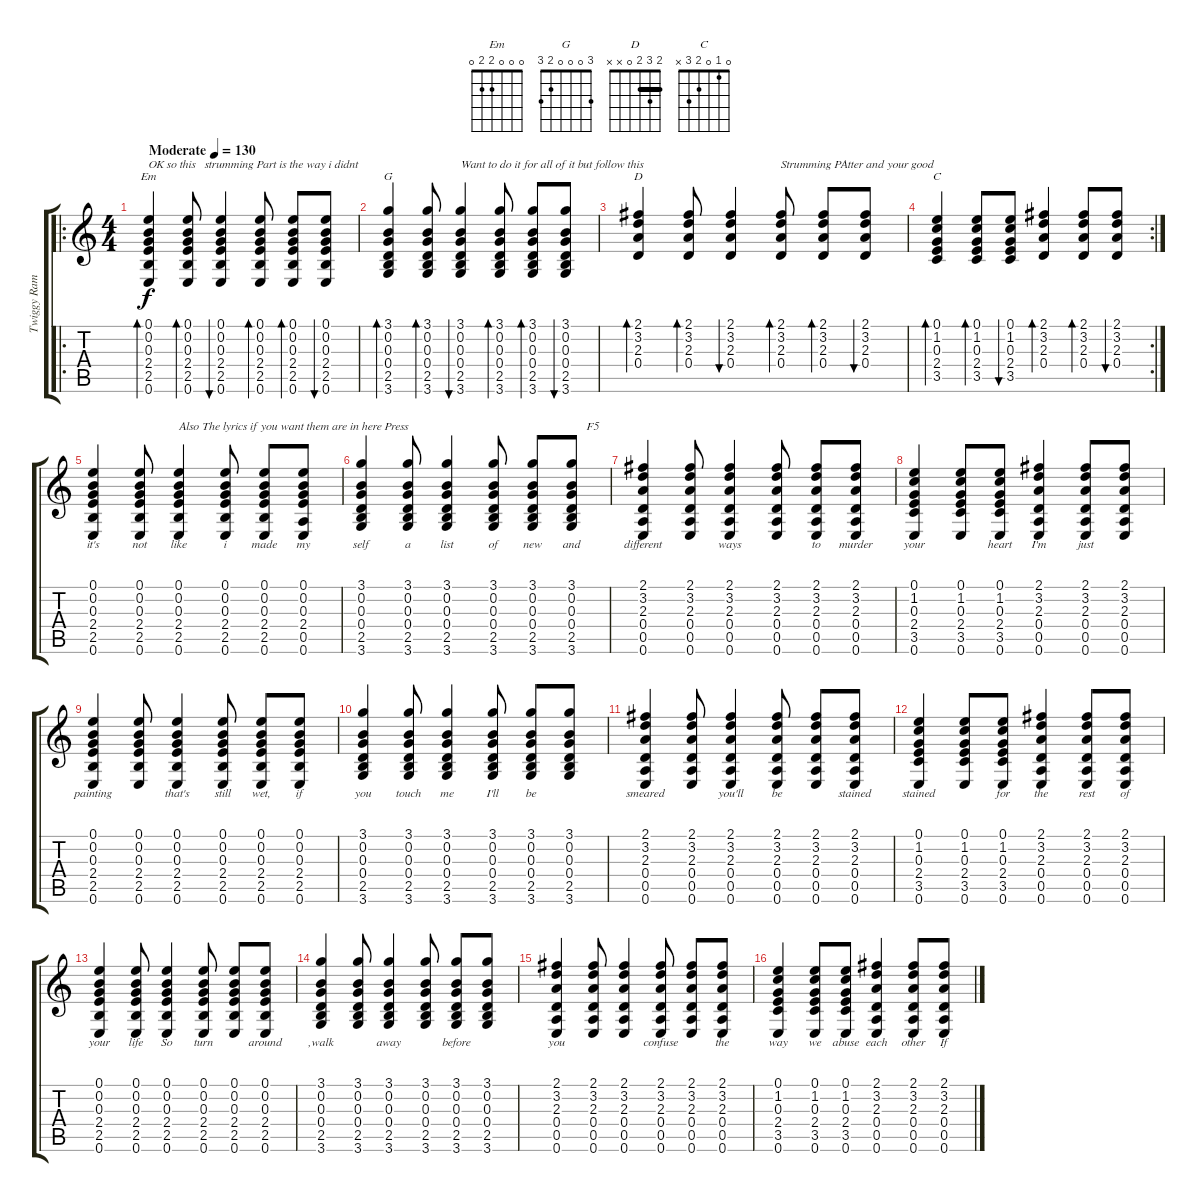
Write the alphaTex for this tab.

\track ("Twiggy Ramirez" "Twiggy Ram") {instrument acousticguitarsteel}
\staff {score tabs}
\tuning (E4 B3 G3 D3 A2 E2) {hide}
\chord ("Em" 0 0 0 2 2 0)
\chord ("G" 3 0 0 0 2 3)
\chord ("D" 2 3 2 0 x x) {barre 2}
\chord ("C" 0 1 0 2 3 x)
\ro
\ts (4 4)
\tempo (130 "Moderate")
\clef g2
\ks c
(0.1 0.2 0.3 2.4 2.5 0.6).4{bd 30 ch "Em" txt "OK so this   strumming Part is the way i didnt " dy f instrument acousticguitarsteel} (0.1 0.2 0.3 2.4 2.5 0.6).8{bd 30} (0.1 0.2 0.3 2.4 2.5 0.6).4{bu 30} (0.1 0.2 0.3 2.4 2.5 0.6).8{bd 30} (0.1 0.2 0.3 2.4 2.5 0.6).8{bd 30} (0.1 0.2 0.3 2.4 2.5 0.6).8{bu 30} |
(3.1 0.2 0.3 0.4 2.5 3.6).4{bd 30 ch "G"} (3.1 0.2 0.3 0.4 2.5 3.6).8{bd 30} (3.1 0.2 0.3 0.4 2.5 3.6).4{bu 30 txt "Want to do it for all of it but follow this "} (3.1 0.2 0.3 0.4 2.5 3.6).8{bd 30} (3.1 0.2 0.3 0.4 2.5 3.6).8{bd 30} (3.1 0.2 0.3 0.4 2.5 3.6).8{bu 30} |
(2.1 3.2 2.3 0.4).4{bd 30 ch "D"} (2.1 3.2 2.3 0.4).8{bd 30} (2.1 3.2 2.3 0.4).4{bu 30} (2.1 3.2 2.3 0.4).8{bd 30 txt "Strumming PAtter and your good"} (2.1 3.2 2.3 0.4).8{bd 30} (2.1 3.2 2.3 0.4).8{bu 30} |
\rc 2
(0.1 1.2 0.3 2.4 3.5).4{bd 30 ch "C"} (0.1 1.2 0.3 2.4 3.5).8{bd 30} (0.1 1.2 0.3 2.4 3.5).8{bu 30} (2.1 3.2 2.3 0.4).4{bd 30} (2.1 3.2 2.3 0.4).8{bd 30} (2.1 3.2 2.3 0.4).8{bu 30} |
(0.1 0.2 0.3 2.4 2.5 0.6).4{lyrics (0 "it's") lyrics (1 "") lyrics (2 "") lyrics (3 "") lyrics (4 "")} (0.1 0.2 0.3 2.4 2.5 0.6).8{lyrics (0 "not") lyrics (1 "") lyrics (2 "") lyrics (3 "") lyrics (4 "")} (0.1 0.2 0.3 2.4 2.5 0.6).4{txt "Also The lyrics if you want them are in here Press" lyrics (0 "like") lyrics (1 "") lyrics (2 "") lyrics (3 "") lyrics (4 "")} (0.1 0.2 0.3 2.4 2.5 0.6).8{lyrics (0 "i") lyrics (1 "") lyrics (2 "") lyrics (3 "") lyrics (4 "")} (0.1 0.2 0.3 2.4 2.5 0.6).8{lyrics (0 "made") lyrics (1 "") lyrics (2 "") lyrics (3 "") lyrics (4 "")} (0.1 0.2 0.3 2.4 0.5 0.6).8{lyrics (0 "my") lyrics (1 "") lyrics (2 "") lyrics (3 "") lyrics (4 "")} |
(3.1 0.2 0.3 0.4 2.5 3.6).4{lyrics (0 "self") lyrics (1 "") lyrics (2 "") lyrics (3 "") lyrics (4 "")} (3.1 0.2 0.3 0.4 2.5 3.6).8{lyrics (0 "a") lyrics (1 "") lyrics (2 "") lyrics (3 "") lyrics (4 "")} (3.1 0.2 0.3 0.4 2.5 3.6).4{lyrics (0 "list") lyrics (1 "") lyrics (2 "") lyrics (3 "") lyrics (4 "")} (3.1 0.2 0.3 0.4 2.5 3.6).8{lyrics (0 "of") lyrics (1 "") lyrics (2 "") lyrics (3 "") lyrics (4 "")} (3.1 0.2 0.3 0.4 2.5 3.6).8{lyrics (0 "new") lyrics (1 "") lyrics (2 "") lyrics (3 "") lyrics (4 "")} (3.1 0.2 0.3 0.4 2.5 3.6).8{txt "     F5" lyrics (0 "and") lyrics (1 "") lyrics (2 "") lyrics (3 "") lyrics (4 "")} |
(2.1 3.2 2.3 0.4 0.5 0.6).4{lyrics (0 "different") lyrics (1 "") lyrics (2 "") lyrics (3 "") lyrics (4 "")} (2.1 3.2 2.3 0.4 0.5 0.6).8{lyrics (0 "") lyrics (1 "") lyrics (2 "") lyrics (3 "") lyrics (4 "")} (2.1 3.2 2.3 0.4 0.5 0.6).4{lyrics (0 "ways") lyrics (1 "") lyrics (2 "") lyrics (3 "") lyrics (4 "")} (2.1 3.2 2.3 0.4 0.5 0.6).8{lyrics (0 "") lyrics (1 "") lyrics (2 "") lyrics (3 "") lyrics (4 "")} (2.1 3.2 2.3 0.4 0.5 0.6).8{lyrics (0 "to") lyrics (1 "") lyrics (2 "") lyrics (3 "") lyrics (4 "")} (2.1 3.2 2.3 0.4 0.5 0.6).8{lyrics (0 "murder") lyrics (1 "") lyrics (2 "") lyrics (3 "") lyrics (4 "")} |
(0.1 1.2 0.3 2.4 3.5 0.6).4{lyrics (0 "your") lyrics (1 "") lyrics (2 "") lyrics (3 "") lyrics (4 "")} (0.1 1.2 0.3 2.4 3.5 0.6).8{lyrics (0 "") lyrics (1 "") lyrics (2 "") lyrics (3 "") lyrics (4 "")} (0.1 1.2 0.3 2.4 3.5 0.6).8{lyrics (0 "heart") lyrics (1 "") lyrics (2 "") lyrics (3 "") lyrics (4 "")} (2.1 3.2 2.3 0.4 0.5 0.6).4{lyrics (0 "I'm") lyrics (1 "") lyrics (2 "") lyrics (3 "") lyrics (4 "")} (2.1 3.2 2.3 0.4 0.5 0.6).8{lyrics (0 "just") lyrics (1 "") lyrics (2 "") lyrics (3 "") lyrics (4 "")} (2.1 3.2 2.3 0.4 0.5 0.6).8{lyrics (0 "") lyrics (1 "") lyrics (2 "") lyrics (3 "") lyrics (4 "")} |
(0.1 0.2 0.3 2.4 2.5 0.6).4{lyrics (0 "painting") lyrics (1 "") lyrics (2 "") lyrics (3 "") lyrics (4 "")} (0.1 0.2 0.3 2.4 2.5 0.6).8{lyrics (0 "") lyrics (1 "") lyrics (2 "") lyrics (3 "") lyrics (4 "")} (0.1 0.2 0.3 2.4 2.5 0.6).4{lyrics (0 "that's") lyrics (1 "") lyrics (2 "") lyrics (3 "") lyrics (4 "")} (0.1 0.2 0.3 2.4 2.5 0.6).8{lyrics (0 "still") lyrics (1 "") lyrics (2 "") lyrics (3 "") lyrics (4 "")} (0.1 0.2 0.3 2.4 2.5 0.6).8{lyrics (0 "wet,") lyrics (1 "") lyrics (2 "") lyrics (3 "") lyrics (4 "")} (0.1 0.2 0.3 2.4 2.5 0.6).8{lyrics (0 "if") lyrics (1 "") lyrics (2 "") lyrics (3 "") lyrics (4 "")} |
(3.1 0.2 0.3 0.4 2.5 3.6).4{lyrics (0 "you") lyrics (1 "") lyrics (2 "") lyrics (3 "") lyrics (4 "")} (3.1 0.2 0.3 0.4 2.5 3.6).8{lyrics (0 "touch") lyrics (1 "") lyrics (2 "") lyrics (3 "") lyrics (4 "")} (3.1 0.2 0.3 0.4 2.5 3.6).4{lyrics (0 "me") lyrics (1 "") lyrics (2 "") lyrics (3 "") lyrics (4 "")} (3.1 0.2 0.3 0.4 2.5 3.6).8{lyrics (0 "I'll") lyrics (1 "") lyrics (2 "") lyrics (3 "") lyrics (4 "")} (3.1 0.2 0.3 0.4 2.5 3.6).8{lyrics (0 "be") lyrics (1 "") lyrics (2 "") lyrics (3 "") lyrics (4 "")} (3.1 0.2 0.3 0.4 2.5 3.6).8{lyrics (0 "") lyrics (1 "") lyrics (2 "") lyrics (3 "") lyrics (4 "")} |
(2.1 3.2 2.3 0.4 0.5 0.6).4{lyrics (0 "smeared") lyrics (1 "") lyrics (2 "") lyrics (3 "") lyrics (4 "")} (2.1 3.2 2.3 0.4 0.5 0.6).8{lyrics (0 "") lyrics (1 "") lyrics (2 "") lyrics (3 "") lyrics (4 "")} (2.1 3.2 2.3 0.4 0.5 0.6).4{lyrics (0 "you'll") lyrics (1 "") lyrics (2 "") lyrics (3 "") lyrics (4 "")} (2.1 3.2 2.3 0.4 0.5 0.6).8{lyrics (0 "be") lyrics (1 "") lyrics (2 "") lyrics (3 "") lyrics (4 "")} (2.1 3.2 2.3 0.4 0.5 0.6).8{lyrics (0 "") lyrics (1 "") lyrics (2 "") lyrics (3 "") lyrics (4 "")} (2.1 3.2 2.3 0.4 0.5 0.6).8{lyrics (0 "stained") lyrics (1 "") lyrics (2 "") lyrics (3 "") lyrics (4 "")} |
(0.1 1.2 0.3 2.4 3.5 0.6).4{lyrics (0 "stained") lyrics (1 "") lyrics (2 "") lyrics (3 "") lyrics (4 "")} (0.1 1.2 0.3 2.4 3.5 0.6).8{lyrics (0 "") lyrics (1 "") lyrics (2 "") lyrics (3 "") lyrics (4 "")} (0.1 1.2 0.3 2.4 3.5 0.6).8{lyrics (0 "for") lyrics (1 "") lyrics (2 "") lyrics (3 "") lyrics (4 "")} (2.1 3.2 2.3 0.4 0.5 0.6).4{lyrics (0 "the") lyrics (1 "") lyrics (2 "") lyrics (3 "") lyrics (4 "")} (2.1 3.2 2.3 0.4 0.5 0.6).8{lyrics (0 "rest") lyrics (1 "") lyrics (2 "") lyrics (3 "") lyrics (4 "")} (2.1 3.2 2.3 0.4 0.5 0.6).8{lyrics (0 "of") lyrics (1 "") lyrics (2 "") lyrics (3 "") lyrics (4 "")} |
(0.1 0.2 0.3 2.4 2.5 0.6).4{lyrics (0 "your") lyrics (1 "") lyrics (2 "") lyrics (3 "") lyrics (4 "")} (0.1 0.2 0.3 2.4 2.5 0.6).8{lyrics (0 "life") lyrics (1 "") lyrics (2 "") lyrics (3 "") lyrics (4 "")} (0.1 0.2 0.3 2.4 2.5 0.6).4{lyrics (0 "So") lyrics (1 "") lyrics (2 "") lyrics (3 "") lyrics (4 "")} (0.1 0.2 0.3 2.4 2.5 0.6).8{lyrics (0 "turn") lyrics (1 "") lyrics (2 "") lyrics (3 "") lyrics (4 "")} (0.1 0.2 0.3 2.4 2.5 0.6).8{lyrics (0 "") lyrics (1 "") lyrics (2 "") lyrics (3 "") lyrics (4 "")} (0.1 0.2 0.3 2.4 2.5 0.6).8{lyrics (0 "around") lyrics (1 "") lyrics (2 "") lyrics (3 "") lyrics (4 "")} |
(3.1 0.2 0.3 0.4 2.5 3.6).4{lyrics (0 ",walk") lyrics (1 "") lyrics (2 "") lyrics (3 "") lyrics (4 "")} (3.1 0.2 0.3 0.4 2.5 3.6).8{lyrics (0 "") lyrics (1 "") lyrics (2 "") lyrics (3 "") lyrics (4 "")} (3.1 0.2 0.3 0.4 2.5 3.6).4{lyrics (0 "away") lyrics (1 "") lyrics (2 "") lyrics (3 "") lyrics (4 "")} (3.1 0.2 0.3 0.4 2.5 3.6).8{lyrics (0 "") lyrics (1 "") lyrics (2 "") lyrics (3 "") lyrics (4 "")} (3.1 0.2 0.3 0.4 2.5 3.6).8{lyrics (0 "before") lyrics (1 "") lyrics (2 "") lyrics (3 "") lyrics (4 "")} (3.1 0.2 0.3 0.4 2.5 3.6).8{lyrics (0 "") lyrics (1 "") lyrics (2 "") lyrics (3 "") lyrics (4 "")} |
(2.1 3.2 2.3 0.4 0.5 0.6).4{lyrics (0 "you") lyrics (1 "") lyrics (2 "") lyrics (3 "") lyrics (4 "")} (2.1 3.2 2.3 0.4 0.5 0.6).8{lyrics (0 "") lyrics (1 "") lyrics (2 "") lyrics (3 "") lyrics (4 "")} (2.1 3.2 2.3 0.4 0.5 0.6).4{lyrics (0 "") lyrics (1 "") lyrics (2 "") lyrics (3 "") lyrics (4 "")} (2.1 3.2 2.3 0.4 0.5 0.6).8{lyrics (0 "confuse") lyrics (1 "") lyrics (2 "") lyrics (3 "") lyrics (4 "")} (2.1 3.2 2.3 0.4 0.5 0.6).8{lyrics (0 "") lyrics (1 "") lyrics (2 "") lyrics (3 "") lyrics (4 "")} (2.1 3.2 2.3 0.4 0.5 0.6).8{lyrics (0 "the") lyrics (1 "") lyrics (2 "") lyrics (3 "") lyrics (4 "")} |
(0.1 1.2 0.3 2.4 3.5 0.6).4{lyrics (0 "way") lyrics (1 "") lyrics (2 "") lyrics (3 "") lyrics (4 "")} (0.1 1.2 0.3 2.4 3.5 0.6).8{lyrics (0 "we") lyrics (1 "") lyrics (2 "") lyrics (3 "") lyrics (4 "")} (0.1 1.2 0.3 2.4 3.5 0.6).8{lyrics (0 "abuse") lyrics (1 "") lyrics (2 "") lyrics (3 "") lyrics (4 "")} (2.1 3.2 2.3 0.4 0.5 0.6).4{lyrics (0 "each") lyrics (1 "") lyrics (2 "") lyrics (3 "") lyrics (4 "")} (2.1 3.2 2.3 0.4 0.5 0.6).8{lyrics (0 "other") lyrics (1 "") lyrics (2 "") lyrics (3 "") lyrics (4 "")} (2.1 3.2 2.3 0.4 0.5 0.6).8{lyrics (0 "If") lyrics (1 "") lyrics (2 "") lyrics (3 "") lyrics (4 "")}
